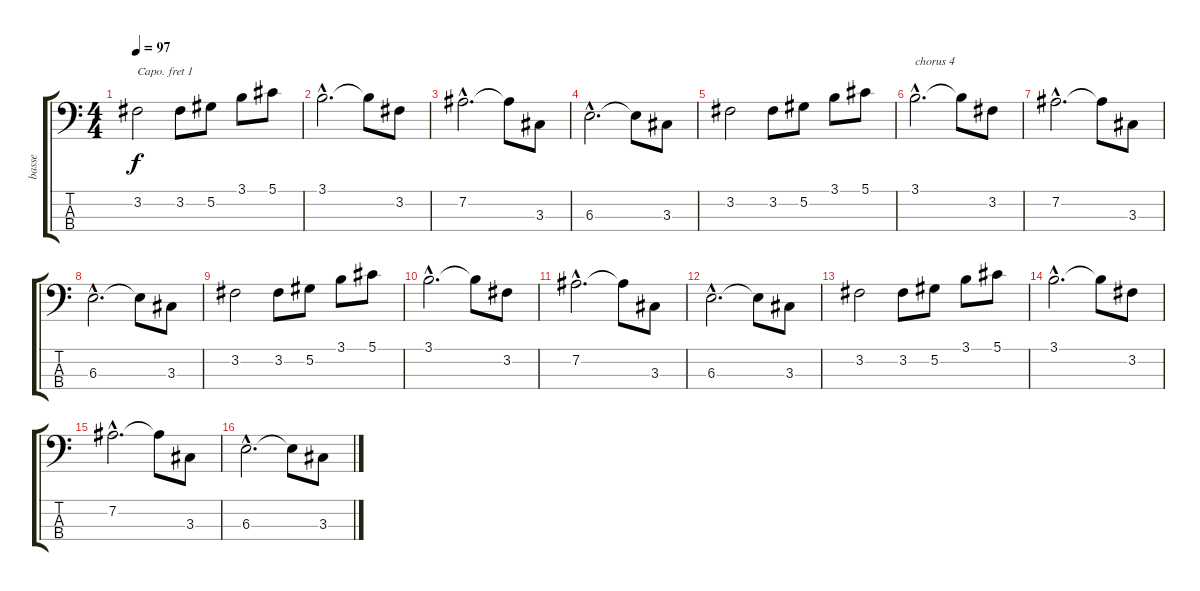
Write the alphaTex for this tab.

\track ("basse" "basse") {instrument acousticbass}
\staff {score tabs}
\capo 1
\tuning (G2 D2 A1 E1) {hide}
\ts (4 4)
\tempo 97
\clef f4
\ks c
3.2.2{dy f} 3.2.8 5.2.8 3.1.8 5.1.8 |
3.1{hac}.2{d} 3.1{t}.8 3.2.8 |
7.2{hac}.2{d} 7.2{t}.8 3.3.8 |
6.3{hac}.2{d} 6.3{t}.8 3.3.8 |
3.2.2 3.2.8 5.2.8 3.1.8 5.1.8 |
3.1{hac}.2{d txt "chorus 4"} 3.1{t}.8 3.2.8 |
7.2{hac}.2{d} 7.2{t}.8 3.3.8 |
6.3{hac}.2{d} 6.3{t}.8 3.3.8 |
3.2.2 3.2.8 5.2.8 3.1.8 5.1.8 |
3.1{hac}.2{d} 3.1{t}.8 3.2.8 |
7.2{hac}.2{d} 7.2{t}.8 3.3.8 |
6.3{hac}.2{d} 6.3{t}.8 3.3.8 |
3.2.2 3.2.8 5.2.8 3.1.8 5.1.8 |
3.1{hac}.2{d} 3.1{t}.8 3.2.8 |
7.2{hac}.2{d} 7.2{t}.8 3.3.8 |
6.3{hac}.2{d} 6.3{t}.8 3.3.8
